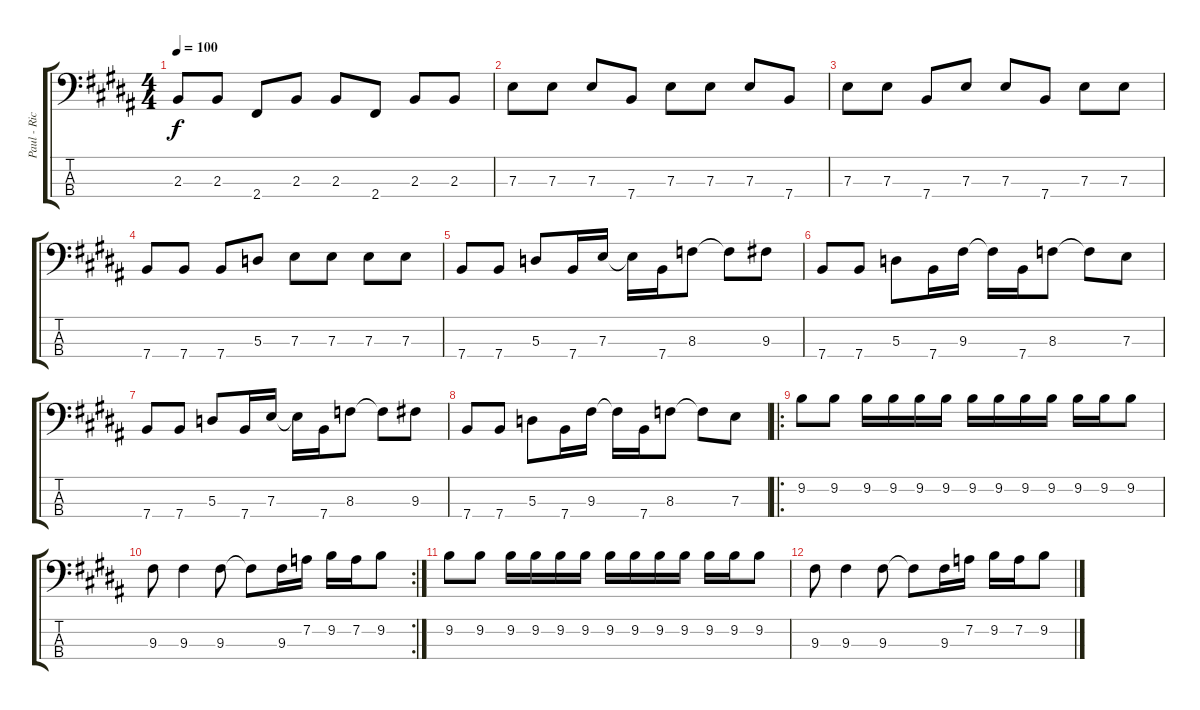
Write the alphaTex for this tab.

\track ("Paul - Rickenbacker 4001S-LH" "Paul - Ric") {instrument electricbasspick}
\staff {score tabs}
\tuning (G2 D2 A1 E1) {hide}
\ts (4 4)
\tempo 100
\clef f4
\ks b
2.3.8{dy f} 2.3.8 2.4.8 2.3.8 2.3.8 2.4.8 2.3.8 2.3.8 |
7.3.8 7.3.8 7.3.8 7.4.8 7.3.8 7.3.8 7.3.8 7.4.8 |
7.3.8 7.3.8 7.4.8 7.3.8 7.3.8 7.4.8 7.3.8 7.3.8 |
7.4.8 7.4.8 7.4.8 5.3.8 7.3.8 7.3.8 7.3.8 7.3.8 |
7.4.8 7.4.8 5.3.8 7.4.16 7.3.16 7.3{t}.16 7.4.16 8.3.8 8.3{t}.8 9.3.8 |
7.4.8 7.4.8 5.3.8 7.4.16 9.3.16 9.3{t}.16 7.4.16 8.3.8 8.3{t}.8 7.3.8 |
7.4.8 7.4.8 5.3.8 7.4.16 7.3.16 7.3{t}.16 7.4.16 8.3.8 8.3{t}.8 9.3.8 |
7.4.8 7.4.8 5.3.8 7.4.16 9.3.16 9.3{t}.16 7.4.16 8.3.8 8.3{t}.8 7.3.8 |
\ro
9.2.8 9.2.8 9.2.16 9.2.16 9.2.16 9.2.16 9.2.16 9.2.16 9.2.16 9.2.16 9.2.16 9.2.16 9.2.8 |
\rc 2
9.3.8 9.3.4 9.3.8 9.3{t}.8 9.3.16 7.2.16 9.2.16 7.2.16 9.2.8 |
9.2.8 9.2.8 9.2.16 9.2.16 9.2.16 9.2.16 9.2.16 9.2.16 9.2.16 9.2.16 9.2.16 9.2.16 9.2.8 |
9.3.8 9.3.4 9.3.8 9.3{t}.8 9.3.16 7.2.16 9.2.16 7.2.16 9.2.8
